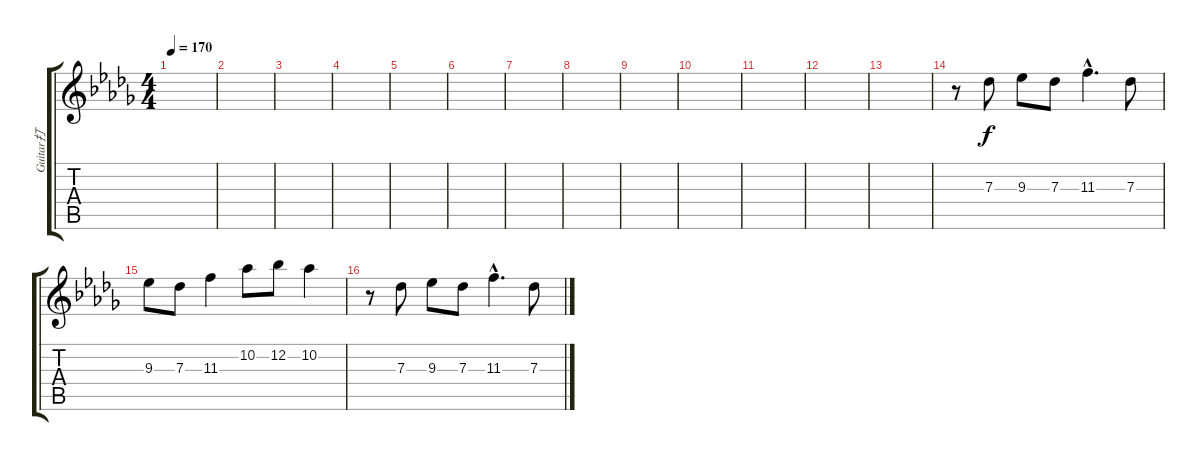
\track ("Guitar打" "Guitar打") {instrument distortionguitar}
\staff {score tabs}
\tuning (Eb4 Bb3 Gb3 Db3 Ab2 Eb2) {hide}
\ts (4 4)
\tempo 170
\clef g2
\ks db
|
|
|
|
|
|
|
|
|
|
|
|
|
r.8 7.3.8 9.3.8 7.3.8 11.3{hac}.4{d} 7.3.8 |
9.3.8 7.3.8 11.3.4 10.2.8 12.2.8 10.2.4 |
r.8 7.3.8 9.3.8 7.3.8 11.3{hac}.4{d} 7.3.8
